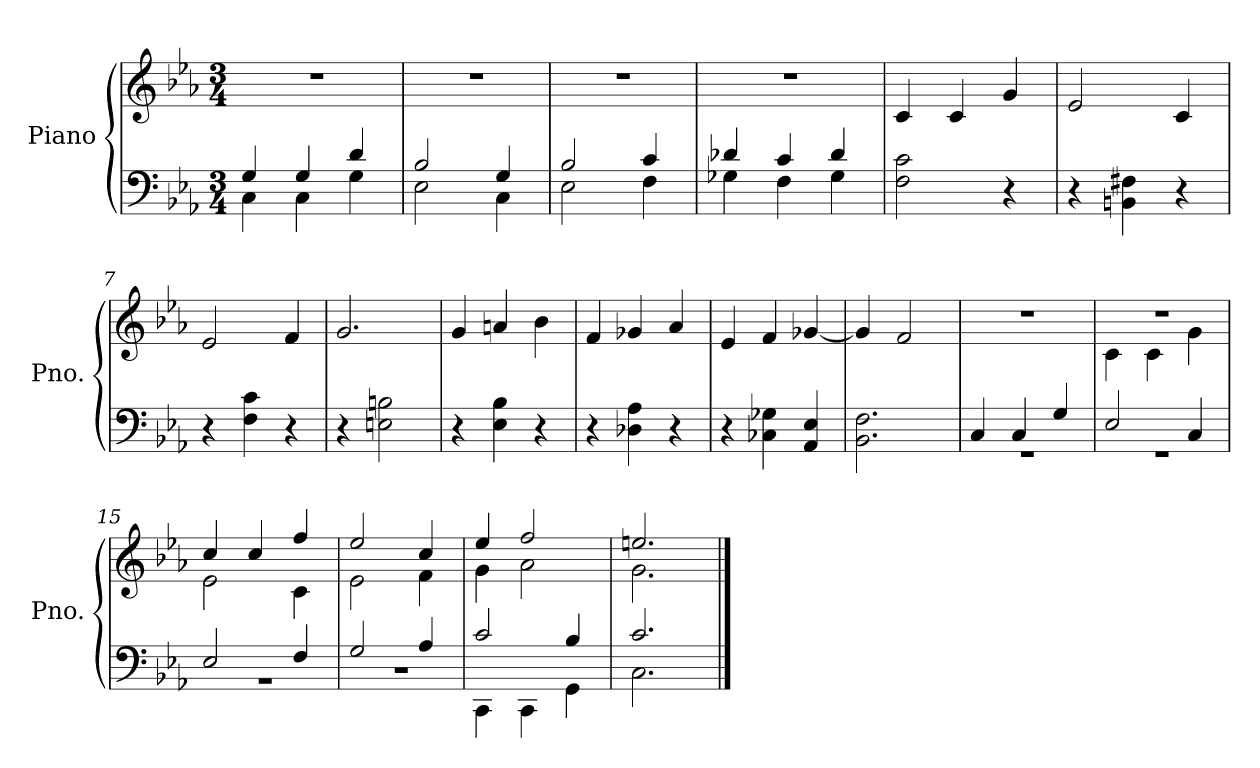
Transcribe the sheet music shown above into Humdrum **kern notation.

**kern	**kern
*part1	*part1
*staff2	*staff1
*I"Piano	*
*I'Pno.	*
*clefF4	*clefG2
*k[b-e-a-]	*k[b-e-a-]
*M3/4	*M3/4
=1	=1
*^	*
4G/	4C\	2.r
4G/	4C\	.
4d/	4G\	.
=2	=2	=2
2B-/	2E-\	2.r
4G/	4C\	.
=3	=3	=3
2B-/	2E-\	2.r
4c/	4F\	.
=4	=4	=4
4d-X/	4G-X\	2.r
4c/	4F\	.
4d-/	4G-\	.
*v	*v	*
=5	=5
2F\ 2c\	4c/
.	4c/
4r	4g/
=6	=6
4r	2e-/
4BBn\ 4F#X\	.
4r	4c/
=7	=7
4r	2e-/
4F\ 4c\	.
4r	4f/
=8	=8
4r	2.g/
2En\ 2Bn\	.
=9	=9
4r	4g/
4E-\ 4B-\	4an/
4r	4b-\
=10	=10
4r	4f/
4D-X\ 4A-\	4g-X/
4r	4a-/
=11	=11
4r	4e-/
4C-X\ 4G-X\	4f/
4AA-/ 4E-/	[4g-X/
!!LO:LB:g=z
=12	=12
2.BB-\ 2.F\	4g-/]
.	2f/
=13	=13
*^	*
4C/	2.r	2.r
4C/	.	.
4G/	.	.
=14	=14	=14
*	*	*^
2E-/	2.r	2.r	4c\
.	.	.	4c\
4C/	.	.	4g\
=15	=15	=15	=15
2E-/	2.r	4cc/	2e-\
.	.	4cc/	.
4F/	.	4ff/	4c\
=16	=16	=16	=16
2G/	2.r	2ee-/	2e-\
4A-/	.	4cc/	4f\
=17	=17	=17	=17
2c/	4CC\	4ee-/	4g\
.	4CC\	2ff/	2a-\
4B-/	4GG\	.	.
=18	=18	=18	=18
2.c/	2.C\	2.een/	2.g\
*v	*v	*	*
*	*v	*v
==	==
*-	*-
